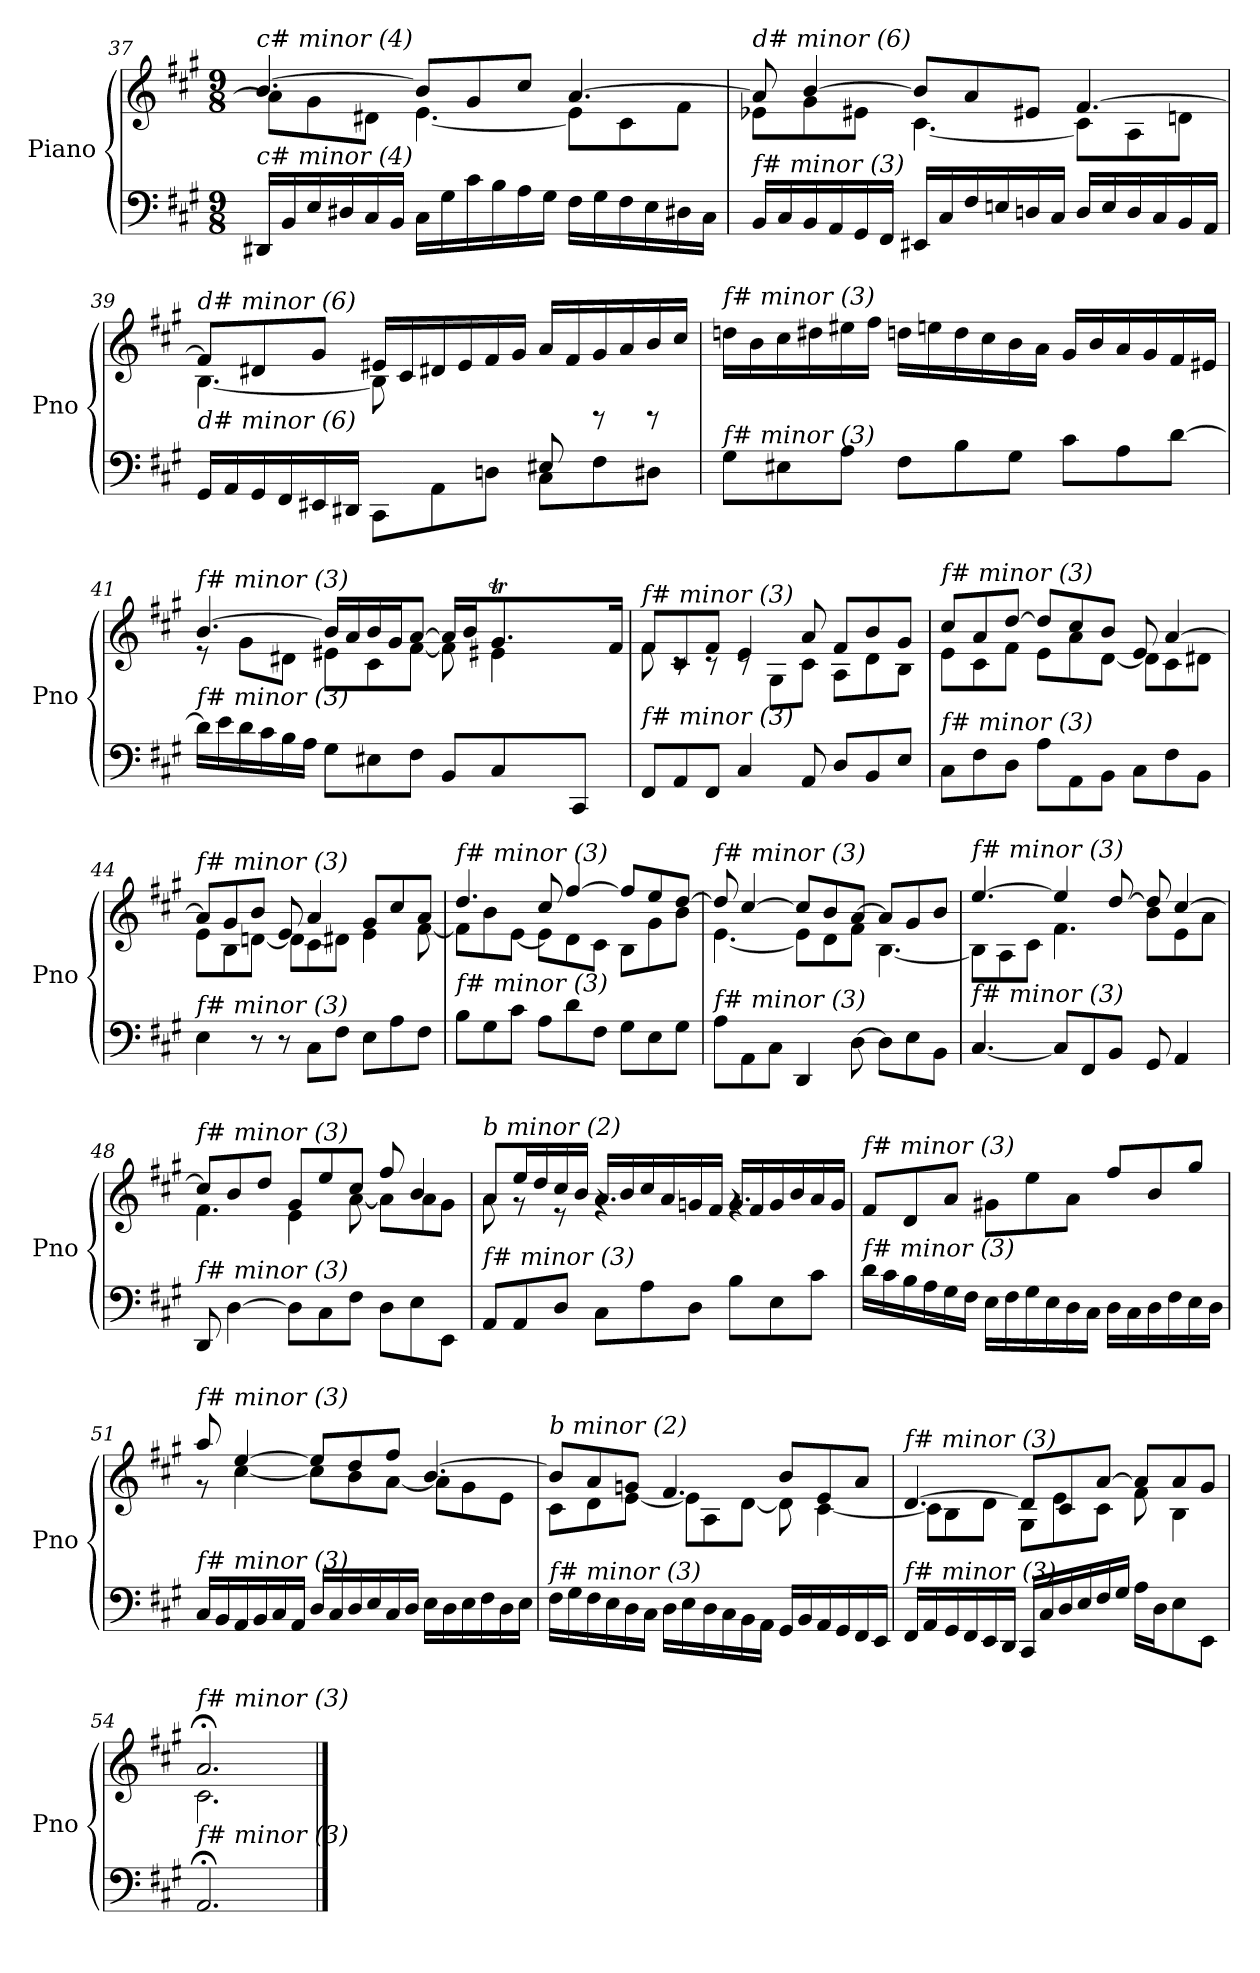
**kern	**kern
*part1	*part1
*staff2	*staff1
*I"Piano	*
*I'Pno	*
*clefF4	*clefG2
*k[f#c#g#]	*k[f#c#g#]
*M9/8	*M9/8
=37	=37
*	*^
!	!LO:TX:i:t=c# minor (4)	!
!LO:TX:i:t=c# minor (4)	!	!
16DD#X/LL	[4.b/	8a\L]
16BB/	.	.
16E/	.	8g#\
16D#X/	.	.
16C#/	.	8d#X\J
16BB/JJ	.	.
16C#\LL	8b/L]	[4.e\
16G#\	.	.
16c#\	8g#/	.
16B\	.	.
16A\	8cc#/J	.
16G#\JJ	.	.
16F#\LL	[4.a/	8e\L]
16G#\	.	.
16F#\	.	8c#\
16E\	.	.
16D#X\	.	8f#\J
16C#\JJ	.	.
!!LO:LB:g=z	!!
=38	=38	=38
!	!LO:TX:i:t=d# minor (6)	!
!LO:TX:i:t=f# minor (3)	!	!
16BB/LL	8a/]	8e-Xi\L
16C#/	.	.
16BB/	[4b/	8g#\
16AA/	.	.
16GG#/	.	8e#X\J
16FF#/JJ	.	.
16EE#X/LL	8b/L]	[4.c#\
16C#/	.	.
16F#/	8a/	.
16En/	.	.
16Dn/	8e#X/J	.
16C#/JJ	.	.
16D/LL	[4.f#/	8c#\L]
16E/	.	.
16D/	.	8A\
16C#/	.	.
16BB/	.	8dn\J
16AA/JJ	.	.
=39	=39	=39
*^	*	*
!	!	!LO:TX:i:t=d# minor (6)	!
!LO:TX:i:t=d# minor (6)	!	!	!
16GG#/LL	2ryy	8f#/L]	[4.B\
16AA/	.	.	.
16GG#/	.	8d#X/	.
16FF#/	.	.	.
16EE#X/	.	8g#/J	.
16DD#Xj/JJ	.	.	.
8CC#\L	.	16e#X/LL	8B\L]
.	.	16c#/	.
8AA\	8A/	16d#X/	2ryy
.	.	16e#/	.
8Dn\J	8B/J	16f#/	.
.	.	16g#/JJ	.
8C#\L	8E#X/	16a/LL	.
.	.	16f#/	.
8F#\	8rg	16g#/	.
.	.	16a/	.
8D#X\J	8rg	16b/	8ryy
.	.	16cc#/JJ	.
*v	*v	*	*
*	*v	*v
!!LO:LB:g=z
=40	=40
!	!LO:TX:i:t=f# minor (3)
!LO:TX:i:t=f# minor (3)	!
8G#\L	16ddn\LL
.	16b\
8E#X\	16cc#\
.	16dd#Xj\
8A\J	16ee#X\
.	16ff#\JJ
8F#\L	16ddn\LL
.	16een\
8B\	16dd\
.	16cc#\
8G#\J	16b\
.	16a\JJ
8c#\L	16g#/LL
.	16b/
8A\	16a/
.	16g#/
[8d\J	16f#/
.	16e#X/JJ
=41	=41
*^	*^
*	*	*	*^
!	!	!LO:TX:i:t=f# minor (3)	!	!
!LO:TX:i:t=f# minor (3)	!	!	!	!
2..ryy	16d\LL]	[4.b/	8r	2..ryy
.	16e\	.	.	.
.	16d\	.	8g#\L	.
.	16c#\	.	.	.
.	16B\	.	8d#X\J	.
.	16A\JJ	.	.	.
.	8G#\L	16b/LL]	8e#X\L	.
.	.	16a/	.	.
.	8E#X\	16b/	8c#\	.
.	.	16g#/J	.	.
.	8F#\J	[8a/J	[8f#\J	.
.	8BB/L	16a/LL]	8f#\]	.
.	.	16b/J	.	.
8.ryy	8C#/	8.g#t/	4e#X\	32ayy
.	.	.	.	32g#yy
.	.	.	.	32ayy
.	.	.	.	32g#yy
.	8CC#/J	.	.	32ayy
.	.	.	.	32g#yy
16ryy	.	16f#/Jk	.	16ryy
*v	*v	*	*	*
!!LO:PB:g=z
=42	=42	=42	=42
!	!LO:TX:i:t=f# minor (3)	!	!
!LO:TX:i:t=f# minor (3)	!	!	!
*	*	*v	*v
8FF#/L	8f#/L	8f#\
8AA/	8c#/	8rc
8FF#/J	8f#/J	8rc
4C#/	4e/	8rc
.	.	8G#\L
8AA/	8a/	8c#\J
8D/L	8f#/L	8A\L
8BB/	8b/	8d\
8E/J	8g#/J	8B\J
!!LO:LB:g=z	!!
=43	=43	=43
!	!LO:TX:i:t=f# minor (3)	!
!LO:TX:i:t=f# minor (3)	!	!
8C#\L	8cc#/L	8e\L
8F#\	8a/	8c#\
8D\J	[8dd/J	8f#\J
8A\L	8dd/L]	8e\L
8AA\	8cc#/	8a\
8BB\J	8b/J	[8d\J
8C#\L	8e/	8d\L]
8F#\	[4a/	8c#\
8BB\J	.	8d#X\J
=44	=44	=44
!	!LO:TX:i:t=f# minor (3)	!
!LO:TX:i:t=f# minor (3)	!	!
4E\	8a/L]	8e\L
.	8g#/	8B\
8r	8b/J	[8dn\J
8r	8e/	8d\L]
8C#\L	4a/	8c#\
8F#\J	.	8d#X\J
8E\L	8g#/L	4e\
8A\	8cc#/	.
8F#\J	8a/J	[8f#\
=45	=45	=45
!	!LO:TX:i:t=f# minor (3)	!
!LO:TX:i:t=f# minor (3)	!	!
8B\L	4.dd/	8f#\L]
8G#\	.	8b\
8c#\J	.	[8e\J
8A\L	8cc#/	8e\L]
8d\	[4ff#/	8d\
8F#\J	.	8c#\J
8G#\L	8ff#/L]	8B\L
8E\	8ee/	8g#\
8G#\J	[8dd/J	8b\J
=46	=46	=46
!	!LO:TX:i:t=f# minor (3)	!
!LO:TX:i:t=f# minor (3)	!	!
8A\L	8dd/]	[4.e\
8AA\	[4cc#/	.
8C#\J	.	.
4DD/	8cc#/L]	8e\L]
.	8b/	8d\
[8D\	[8a/J	8f#\J
8D\L]	8a/L]	[4.B\
8E\	8g#/	.
8BB\J	8b/J	.
!!LO:LB:g=z	!!
=47	=47	=47
!	!LO:TX:i:t=f# minor (3)	!
!LO:TX:i:t=f# minor (3)	!	!
[4.C#/	[4.ee/	8B\L]
.	.	8A\
.	.	8c#\J
8C#/L]	4ee/]	4.f#\
8FF#/	.	.
8BB/J	[8dd/	.
8GG#/	8dd/]	8b\L
4AA/	[4cc#/	8e\
.	.	8a\J
=48	=48	=48
!	!LO:TX:i:t=f# minor (3)	!
!LO:TX:i:t=f# minor (3)	!	!
8DD/	8cc#/L]	4.f#\
[4D\	8b/	.
.	8dd/J	.
8D\L]	8g#/L	4e\
8C#\	8ee/	.
8F#\J	8cc#/J	[8a\
8D\L	8ff#/	8a\L]
8E\	4b/	8a\
8EE\J	.	8g#\J
=49	=49	=49
!	!LO:TX:i:t=b minor (2)	!
!LO:TX:i:t=f# minor (3)	!	!
8AA/L	8a/L	8a\
8AA/	16ee/L	8r
.	16dd/	.
8D/J	16cc#/	8r
.	16b/JJ	.
8C#\L	16a/LL	4.rg
.	16b/	.
8A\	16cc#/	.
.	16a/	.
8D\J	16gn/	.
.	16f#/JJ	.
8B\L	16g/LL	4.rg
.	16f#/	.
8E\	16g/	.
.	16b/	.
8c#\J	16a/	.
.	16g/JJ	.
*	*v	*v
!!LO:LB:g=z
=50	=50
!	!LO:TX:i:t=f# minor (3)
!LO:TX:i:t=f# minor (3)	!
16d\LL	8f#/L
16c#\	.
16B\	8d/
16A\	.
16G#\	8a/J
16F#\JJ	.
16E\LL	8g#X\L
16F#\	.
16G#\	8ee\
16E\	.
16D\	8a\J
16C#\JJ	.
16D\LL	8ff#/L
16C#\	.
16D\	8b/
16F#\	.
16E\	8gg#/J
16D\JJ	.
=51	=51
*	*^
!	!LO:TX:i:t=f# minor (3)	!
!LO:TX:i:t=f# minor (3)	!	!
16C#/LL	8aa/	8r
16BB/	.	.
16AA/	[4ee/	[4cc#\
16BB/	.	.
16C#/	.	.
16AA/JJ	.	.
16D/LL	8ee/L]	8cc#\L]
16C#/	.	.
16D/	8dd/	8b\
16E/	.	.
16C#/	8ff#/J	[8a\J
16D/JJ	.	.
16E\LL	[4.b/	8a\L]
16D\	.	.
16E\	.	8g#\
16F#\	.	.
16D\	.	8e\J
16E\JJ	.	.
!!LO:LB:g=z	!!
=52	=52	=52
!	!LO:TX:i:t=b minor (2)	!
!LO:TX:i:t=f# minor (3)	!	!
16F#\LL	8b/L]	8c#\L
16G#\	.	.
16F#\	8a/	8d\
16E\	.	.
16D\	8gn/J	[8e\J
16C#\JJ	.	.
16D\LL	4.f#/	8e\L]
16E\	.	.
16D\	.	8A\
16C#\	.	.
16BB\	.	[8d\J
16AA\JJ	.	.
16GG#/LL	8b/L	8d\]
16BB/	.	.
16AA/	8e/	[4c#\
16GG#/	.	.
16FF#/	8a/J	.
16EE/JJ	.	.
=53	=53	=53
!	!LO:TX:i:t=f# minor (3)	!
!LO:TX:i:t=f# minor (3)	!	!
16FF#/LL	[4.d/	8c#\L]
16AA/	.	.
16GG#/	.	8B\
16FF#/	.	.
16EE/	.	8d\J
16DD/JJ	.	.
16CC#/LL	8d/L]	8G#\L
16C#/	.	.
16D/	8c#/	8e\
16E/	.	.
16F#/	[8a/J	8c#\J
16G#/JJ	.	.
16A\LL	8a/L]	8f#\
16D\J	.	.
8E\	8a/	4B\
8EE\J	8g#/J	.
=54	=54	=54
!	!LO:TX:i:t=f# minor (3)	!
!LO:TX:i:t=f# minor (3)	!	!
2.AA;/	2.a;</	2.c#\
*	*v	*v
==	==
*-	*-
